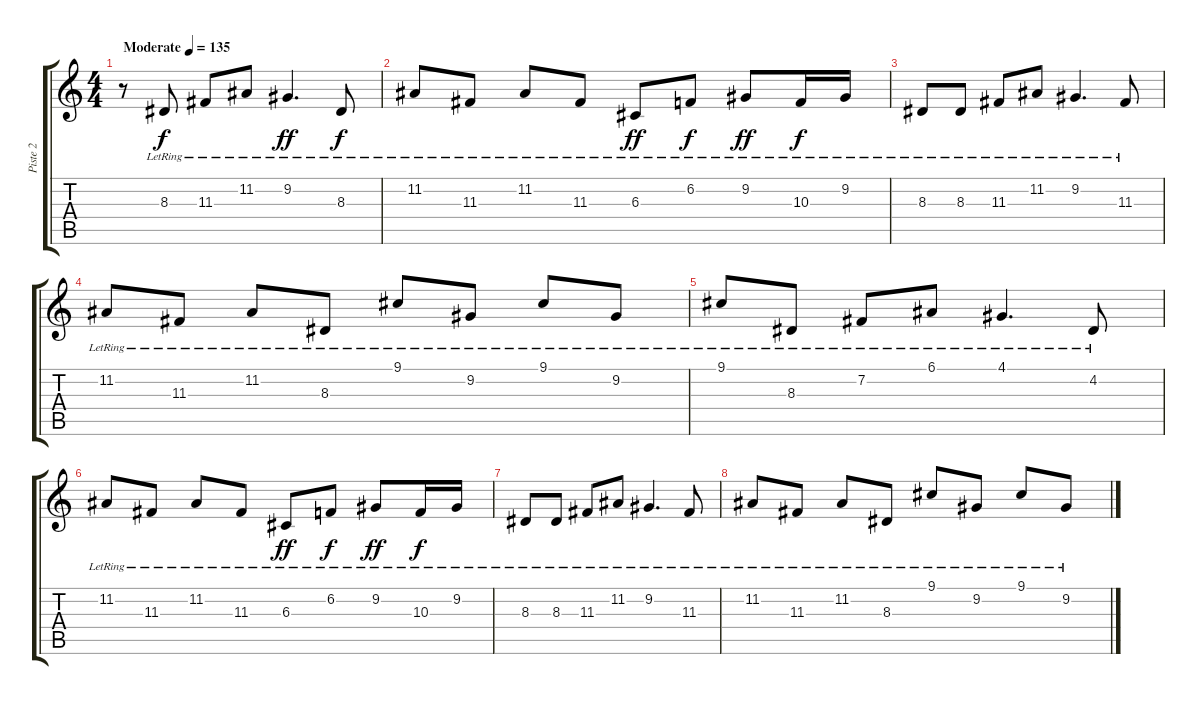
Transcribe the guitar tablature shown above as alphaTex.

\track ("Piste 2" "Piste 2") {instrument acousticgrandpiano}
\staff {score tabs}
\tuning (E4 B3 G3 D3 A2 E2) {hide}
\ts (4 4)
\tempo (135 "Moderate")
\clef g2
\ks c
r.8{dy f instrument acousticgrandpiano} 8.3{lr}.8 11.3{lr}.8 11.2{lr}.8 9.2{lr}.4{d dy ff} 8.3{lr}.8{dy f} |
11.2{lr}.8 11.3{lr}.8 11.2{lr}.8 11.3{lr}.8 6.3{lr}.8{dy ff} 6.2{lr}.8{dy f} 9.2{lr}.8{dy ff} 10.3{lr}.16{dy f} 9.2{lr}.16 |
8.3{lr}.8 8.3{lr}.8 11.3{lr}.8 11.2{lr}.8 9.2{lr}.4{d} 11.3{lr}.8 |
11.2{lr}.8 11.3{lr}.8 11.2{lr}.8 8.3{lr}.8 9.1{lr}.8 9.2{lr}.8 9.1{lr}.8 9.2{lr}.8 |
9.1{lr}.8 8.3{lr}.8 7.2{lr}.8 6.1{lr}.8 4.1{lr}.4{d} 4.2{lr}.8 |
11.2{lr}.8 11.3{lr}.8 11.2{lr}.8 11.3{lr}.8 6.3{lr}.8{dy ff} 6.2{lr}.8{dy f} 9.2{lr}.8{dy ff} 10.3{lr}.16{dy f} 9.2{lr}.16 |
8.3{lr}.8 8.3{lr}.8 11.3{lr}.8 11.2{lr}.8 9.2{lr}.4{d} 11.3{lr}.8 |
11.2{lr}.8 11.3{lr}.8 11.2{lr}.8 8.3{lr}.8 9.1{lr}.8 9.2{lr}.8 9.1{lr}.8 9.2{lr}.8
